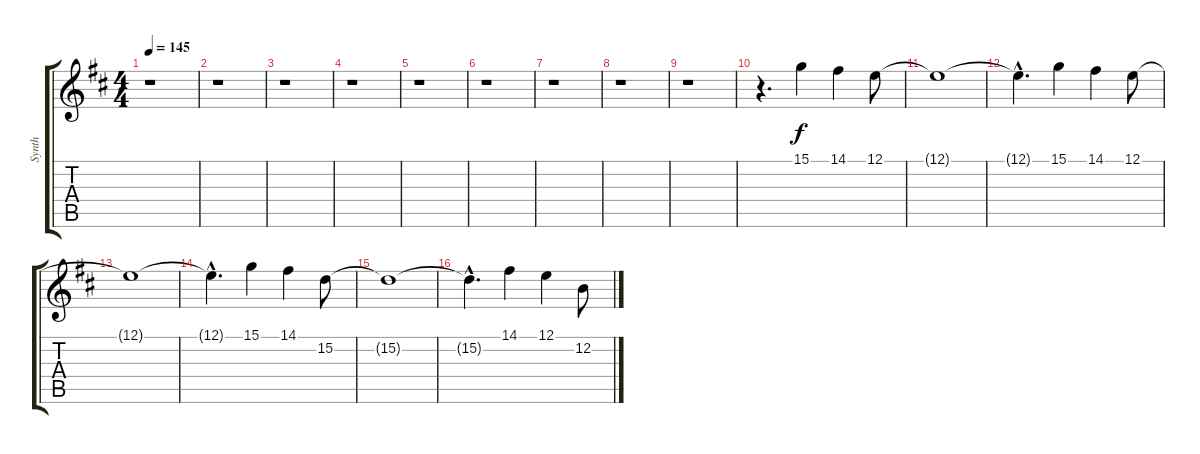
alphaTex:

\track ("Synth" "Synth") {instrument stringensemble1}
\staff {score tabs}
\tuning (E4 B3 G3 D3 A2 E2) {hide}
\ts (4 4)
\tempo 145
\clef g2
\ks d
r.1{dy f} |
r.1 |
r.1 |
r.1 |
r.1 |
r.1 |
r.1 |
r.1 |
r.1 |
r.4{d} 15.1.4 14.1.4 12.1.8 |
12.1{t}.1 |
12.1{hac t}.4{d} 15.1.4 14.1.4 12.1.8 |
12.1{t}.1 |
12.1{hac t}.4{d} 15.1.4 14.1.4 15.2.8 |
15.2{t}.1 |
15.2{hac t}.4{d} 14.1.4 12.1.4 12.2.8
